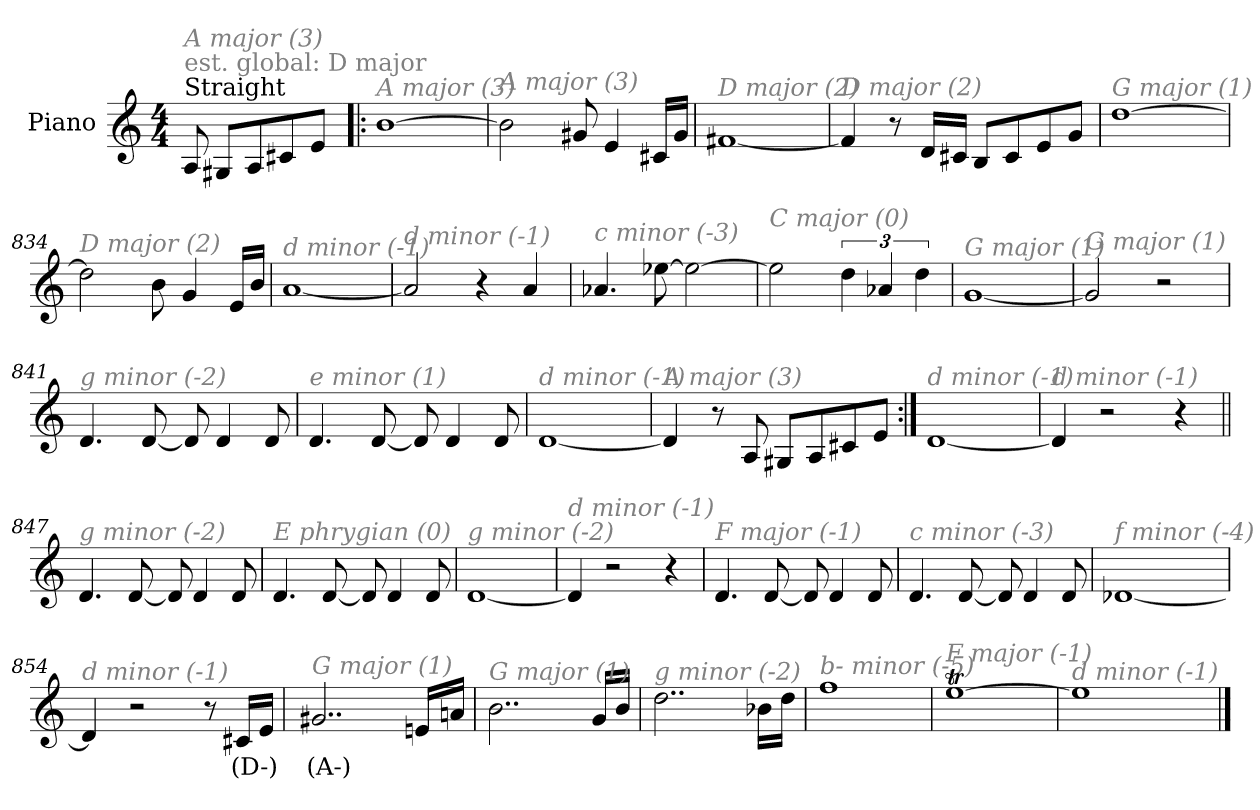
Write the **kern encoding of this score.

**kern	**text
*part1	*part1
*staff1	*staff1
*I"Piano	*
*I'Pno.	*
*clefG2	*
*k[]	*
*M4/4	*
*MM210	*
=1	=1
!LO:TX:a:t=Straight	!
!LO:TX:a:color=#808080:t=est. global&colon; D major	!
!LO:TX:i:color=#808080:t=A major (3)	!
8A/	.
8G#X/L	.
8A/	.
8c#X/	.
8e/J	.
=829!|:	=829!|:
!LO:TX:i:color=#808080:t=A major (3)	!
[1b	.
=830	=830
!LO:TX:i:color=#808080:t=A major (3)	!
2b\]	.
8g#X/	.
4e/	.
16c#X/LL	.
16g#/JJ	.
=831	=831
!LO:TX:i:color=#808080:t=D major (2)	!
[1f#X	.
=832	=832
!LO:TX:i:color=#808080:t=D major (2)	!
4f#/]	.
8r	.
16d/LL	.
16c#X/JJ	.
8B/L	.
8c#/	.
8e/	.
8g/J	.
!!LO:LB:g=z
=833	=833
!LO:TX:i:color=#808080:t=G major (1)	!
[1dd	.
=834	=834
!LO:TX:i:color=#808080:t=D major (2)	!
2dd\]	.
8b\	.
4g/	.
16e/LL	.
16b/JJ	.
=835	=835
!LO:TX:i:color=#808080:t=d minor (-1)	!
[1a	.
=836	=836
!LO:TX:i:color=#808080:t=d minor (-1)	!
2a/]	.
4r	.
4a/	.
!!LO:LB:g=z
=837	=837
!LO:TX:i:color=#808080:t=c minor (-3)	!
4.a-X/	.
[8ee-X\	.
2ee-\_	.
=838	=838
!LO:TX:i:color=#808080:t=C major (0)	!
2ee-\]	.
6dd\	.
6a-X/	.
6dd\	.
=839	=839
!LO:TX:i:color=#808080:t=G major (1)	!
[1g	.
=840	=840
!LO:TX:i:color=#808080:t=G major (1)	!
2g/]	.
2r	.
!!LO:LB:g=z
=841	=841
!LO:TX:i:color=#808080:t=g minor (-2)	!
4.d/	.
[8d/	.
8d/]	.
4d/	.
8d/	.
=842	=842
!LO:TX:i:color=#808080:t=e minor (1)	!
4.d/	.
[8d/	.
8d/]	.
4d/	.
8d/	.
=843	=843
!LO:TX:i:color=#808080:t=d minor (-1)	!
[1d	.
=844	=844
!LO:TX:i:color=#808080:t=A major (3)	!
4d/]	.
8r	.
8A/	.
8G#X/L	.
8A/	.
8c#X/	.
8e/J	.
=845:|!	=845:|!
!LO:TX:i:color=#808080:t=d minor (-1)	!
[1d	.
=846	=846
!LO:TX:i:color=#808080:t=d minor (-1)	!
4d/]	.
2r	.
4r	.
!!LO:LB:g=z
=847||	=847||
!LO:TX:i:color=#808080:t=g minor (-2)	!
4.d/	.
[8d/	.
8d/]	.
4d/	.
8d/	.
=848	=848
!LO:TX:i:color=#808080:t=E phrygian (0)	!
4.d/	.
[8d/	.
8d/]	.
4d/	.
8d/	.
=849	=849
!LO:TX:i:color=#808080:t=g minor (-2)	!
[1d	.
=850	=850
!LO:TX:i:color=#808080:t=d minor (-1)	!
4d/]	.
2r	.
4r	.
!!LO:LB:g=z
=851	=851
!LO:TX:i:color=#808080:t=F major (-1)	!
4.d/	.
[8d/	.
8d/]	.
4d/	.
8d/	.
=852	=852
!LO:TX:i:color=#808080:t=c minor (-3)	!
4.d/	.
[8d/	.
8d/]	.
4d/	.
8d/	.
=853	=853
!LO:TX:i:color=#808080:t=f minor (-4)	!
[1d-X	.
=854	=854
!LO:TX:i:color=#808080:t=d minor (-1)	!
4d-/]	.
2r	.
8r	.
16c#Xi/LL	(D-)
16e/JJ	.
!!LO:LB:g=z
=855	=855
!LO:TX:i:color=#808080:t=G major (1)	!
2..g#Xi/	(A-)
16en/LL	.
16an/JJ	.
=856	=856
!LO:TX:i:color=#808080:t=G major (1)	!
2..b\	.
16g/LL	.
16b/JJ	.
=857	=857
!LO:TX:i:color=#808080:t=g minor (-2)	!
2..dd\	.
16b-X\LL	.
16dd\JJ	.
=858	=858
!LO:TX:i:color=#808080:t=b- minor (-5)	!
1ff	.
=859	=859
!LO:TX:i:color=#808080:t=F major (-1)	!
[1eet	.
=860	=860
!LO:TX:i:color=#808080:t=d minor (-1)	!
1ee]	.
==	==
*-	*-
